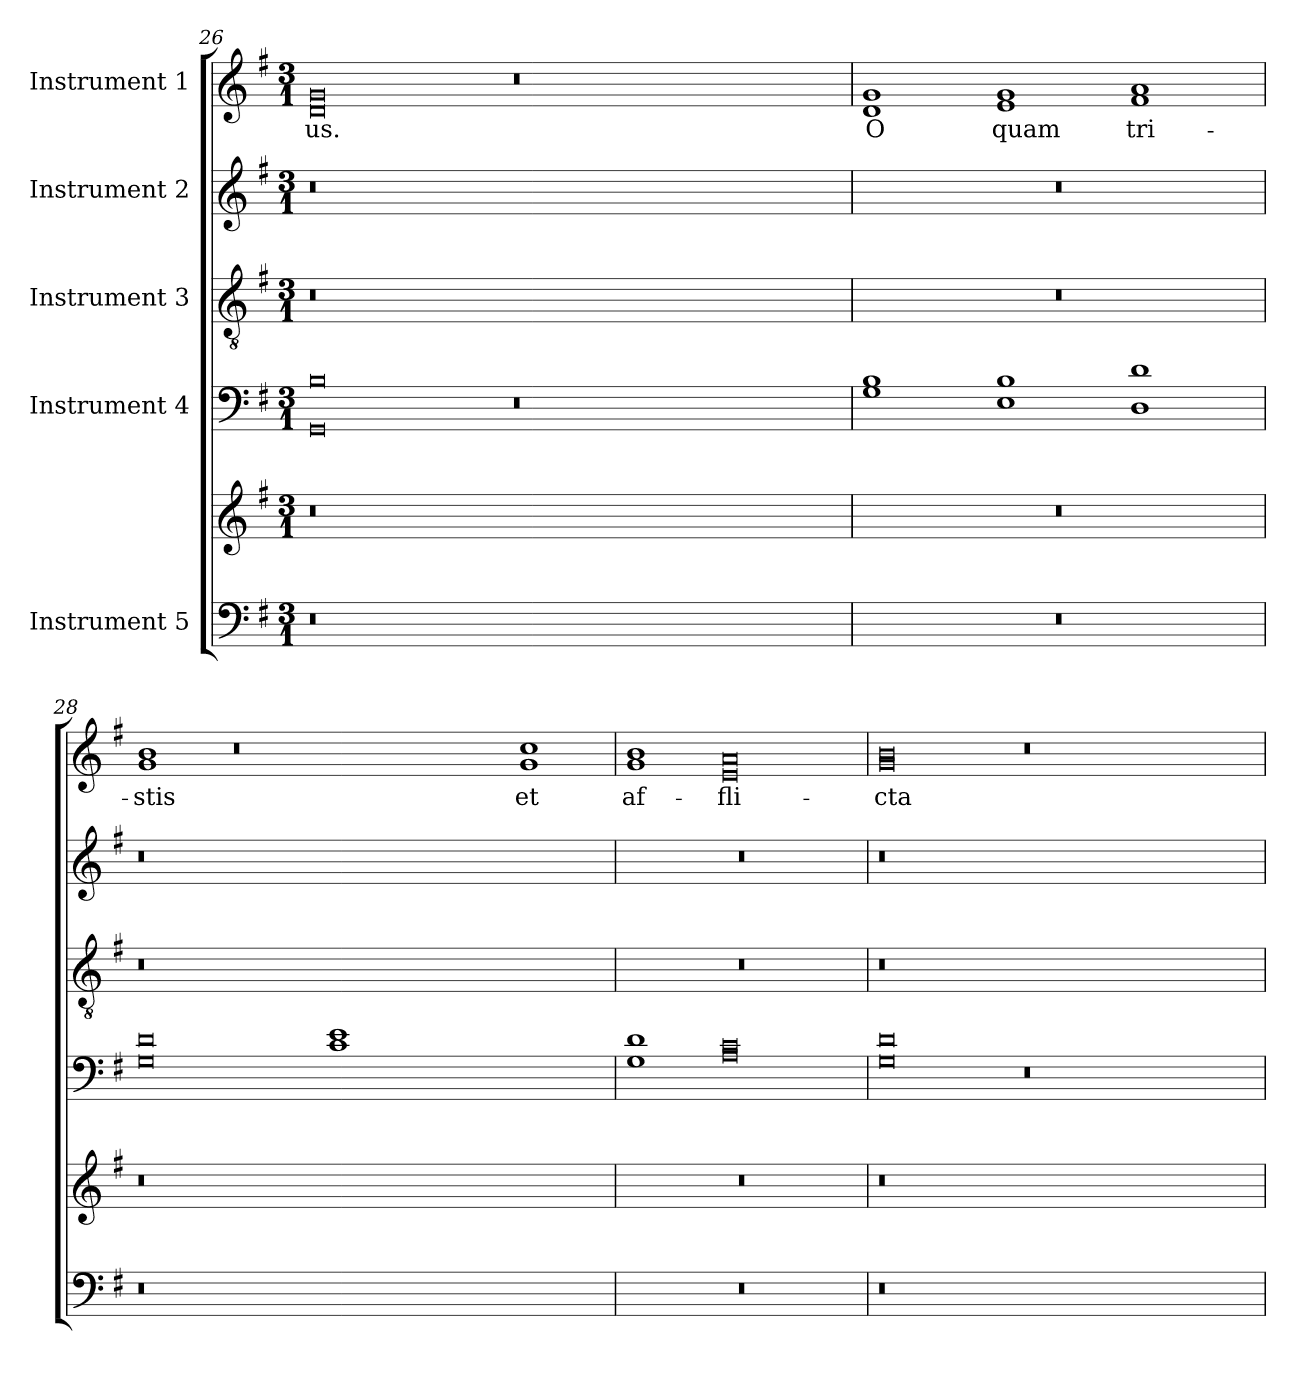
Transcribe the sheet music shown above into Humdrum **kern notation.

**kern	**kern	**kern	**kern	**kern	**kern	**text
*part5	*part5	*part4	*part3	*part2	*part1	*part1
*staff6	*staff5	*staff4	*staff3	*staff2	*staff1	*staff1
*I"Instrument 5	*	*I"Instrument 4	*I"Instrument 3	*I"Instrument 2	*I"Instrument 1	*
*clefF4	*clefG2	*clefF4	*clefGv2	*clefG2	*clefG2	*
*ITrd-3c-5	*ITrd-3c-5	*	*	*	*	*
*k[]	*k[]	*k[f#]	*k[f#]	*k[f#]	*k[f#]	*
*C:	*C:	*G:	*G:	*G:	*G:	*
*M3/1	*M3/1	*M3/1	*M3/1	*M3/1	*M3/1	*
=26	=26	=26	=26	=26	=26	=26
!	!	!	!	!	!	!LO:LY:b:cj
0.r	0.r	0B 0GG	0.r	0.r	0g 0d	-us.
.	.	0.r	.	.	0.r	.
0ryy	0ryy	.	0ryy	0ryy	.	.
=27	=27	=27	=27	=27	=27	=27
!	!	!	!	!	!	!LO:LY:b:cj
0.r	0.r	1B 1G	0.r	0.r	1g 1d	O
!	!	!	!	!	!	!LO:LY:b:cj
.	.	1B 1E	.	.	1g 1e	quam
!	!	!	!	!	!	!LO:LY:b:cj
.	.	1d 1D	.	.	1a 1f#	tri-
=28	=28	=28	=28	=28	=28	=28
!	!	!	!	!	!	!LO:LY:b:cj
0.r	0.r	0d 0G	0.r	0.r	1b 1g	-stis
.	.	.	.	.	0.r	.
.	.	1e 1c	.	.	.	.
0ryy	0ryy	0ryy	0ryy	0ryy	.	.
!	!	!	!	!	!	!LO:LY:b:cj
.	.	.	.	.	1cc 1g	et
=29	=29	=29	=29	=29	=29	=29
!	!	!	!	!	!	!LO:LY:b:cj
0.r	0.r	1d 1G	0.r	0.r	1b 1g	af-
!	!	!	!	!	!	!LO:LY:b:rj
.	.	0c 0A	.	.	0a 0e	-fli-
=30	=30	=30	=30	=30	=30	=30
!	!	!	!	!	!	!LO:LY:b:cj
0.r	0.r	0d 0G	0.r	0.r	0b 0g	-cta
.	.	0.r	.	.	0.r	.
0ryy	0ryy	.	0ryy	0ryy	.	.
=	=	=	=	=	=	=
*-	*-	*-	*-	*-	*-	*-
